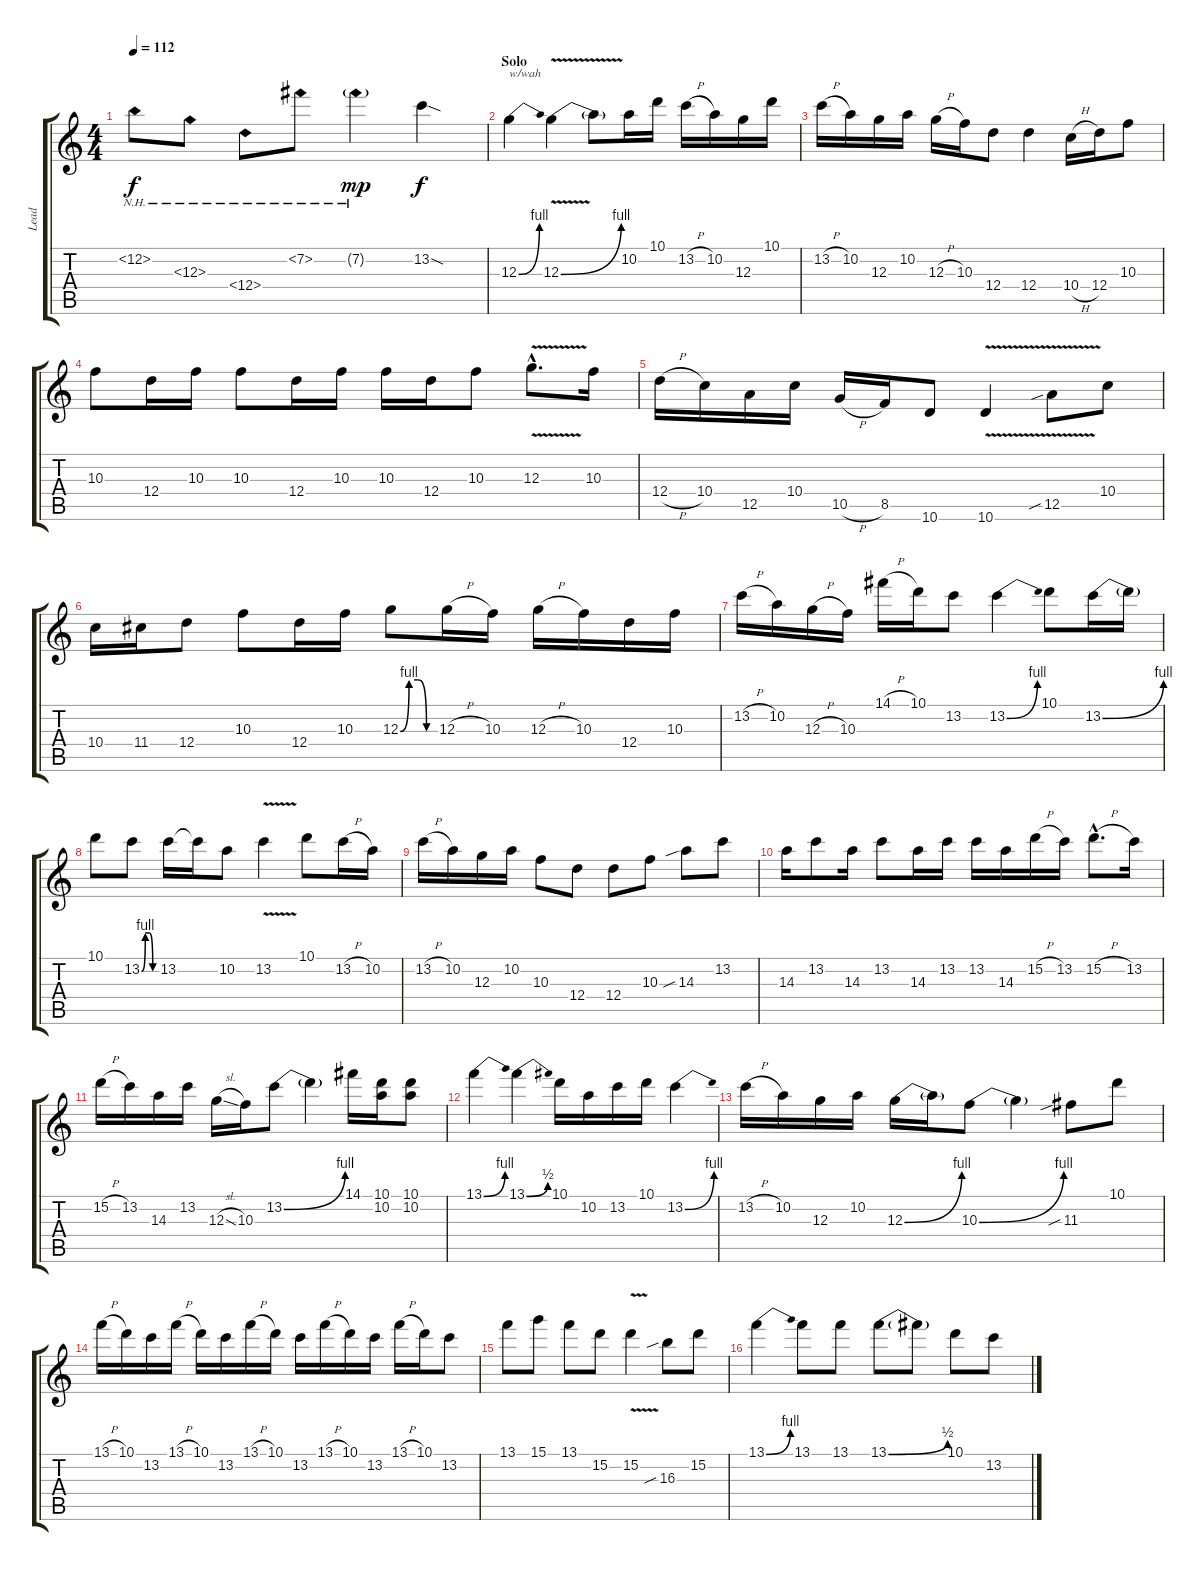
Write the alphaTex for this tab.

\track ("Lead" "Lead") {instrument overdrivenguitar}
\staff {score tabs}
\tuning (E4 B3 G3 D3 A2 E2) {hide}
\ts (4 4)
\tempo 112
\clef g2
\ks c
12.2{nh}.8{dy f} 12.3{nh}.8 12.4{nh}.8 7.2{nh}.8 7.2{nh g}.4{dy mp} 13.2{sod}.4{dy f} |
\section ("" "Solo")
12.3{be (bend 0 0 60 4)}.4{txt "w/wah"} 12.3{be (bend 0 0 60 4) v}.4 12.3{t}.8 10.2.16 10.1.16 13.2{h}.16 10.2.16 12.3.16 10.1.16 |
13.2{h}.16 10.2.16 12.3.16 10.2.16 12.3{h}.16 10.3.16 12.4.8 12.4.4 10.4{h}.16 12.4.16 10.3.8 |
10.3.8 12.4.16 10.3.16 10.3.8 12.4.16 10.3.16 10.3.16 12.4.16 10.3.8 12.3{v hac}.8{d} 10.3.16 |
12.4{h}.16 10.4.16 12.5.16 10.4.16 10.5{h}.16 8.5.16 10.6.8 10.6{v}.4 12.5{v sib}.8 10.4.8 |
10.4.16 11.4.16 12.4.8 10.3.8 12.4.16 10.3.16 12.3{be (custom 0 0 15 4 30 4 45 0 60 0)}.8 12.3{h}.16 10.3.16 12.3{h}.16 10.3.16 12.4.16 10.3.16 |
13.2{h}.16 10.2.16 12.3{h}.16 10.3.16 14.1{h}.16 10.1.16 13.2.8 13.2{be (bend 0 0 60 4)}.4 10.1.8 13.2{be (bend 0 0 60 4)}.16 13.2{t}.16 |
10.1.8 13.2{be (custom 0 0 15 4 30 4 45 0 60 0)}.8 13.2.16 13.2{t}.16 10.2.8 13.2{v}.4 10.1.8 13.2{h}.16 10.2.16 |
13.2{h}.16 10.2.16 12.3.16 10.2.16 10.3.8 12.4.8 12.4.8 10.3.8 14.3{sib}.8 13.2.8 |
14.3.16 13.2.8 14.3.16 13.2.8 14.3.16 13.2.16 13.2.16 14.3.16 15.2{h}.16 13.2.16 15.2{h hac}.8{d} 13.2.16 |
15.2{h}.16 13.2.16 14.3.16 13.2.16 12.3{sl}.16 10.3.16 13.2{be (bend 0 0 60 4)}.8 13.2{t}.4 14.1.16 (10.1 10.2).16 (10.1 10.2).8 |
13.1{be (bend 0 0 60 4)}.4 13.1{be (bend 0 0 60 2)}.4 10.1.16 10.2.16 13.2.16 10.1.16 13.2{be (bend 0 0 60 4)}.4 |
13.2{h}.16 10.2.16 12.3.16 10.2.16 12.3{be (bend 0 0 60 4)}.16 12.3{t}.16 10.3{be (bend 0 0 60 4)}.8 10.3{t}.4 11.3{sib}.8 10.1.8 |
13.1{h}.16 10.1.16 13.2.16 13.1{h}.16 10.1.16 13.2.16 13.1{h}.16 10.1.16 13.2.16 13.1{h}.16 10.1.16 13.2.16 13.1{h}.16 10.1.16 13.2.8 |
13.1.8 15.1.8 13.1.8 15.2.8 15.2{v}.4 16.3{sib}.8 15.2.8 |
13.1{be (bend 0 0 60 4)}.4 13.1.8 13.1.8 13.1{be (bend 0 0 60 2)}.8 13.1{t}.8 10.1.8 13.2.8
